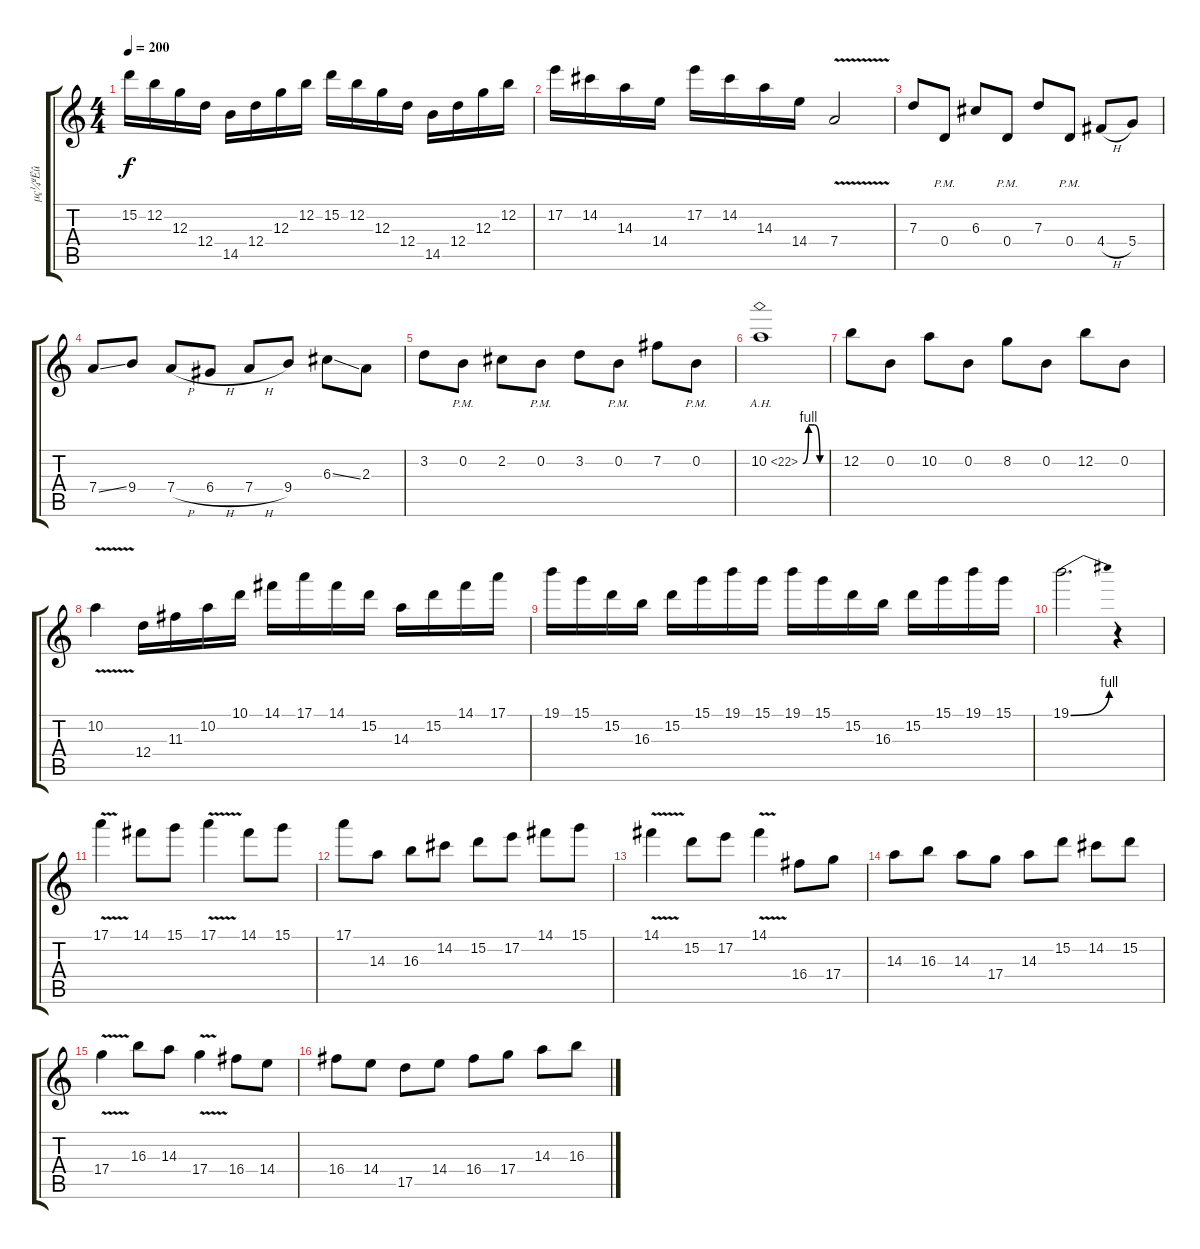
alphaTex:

\track ("µç¼ªËû" "µç¼ªËû") {instrument distortionguitar}
\staff {score tabs}
\tuning (E4 B3 G3 D3 A2 E2) {hide}
\ts (4 4)
\tempo 200
\clef g2
\ks c
15.2.16{dy f} 12.2.16 12.3.16 12.4.16 14.5.16 12.4.16 12.3.16 12.2.16 15.2.16 12.2.16 12.3.16 12.4.16 14.5.16 12.4.16 12.3.16 12.2.16 |
17.2.16 14.2.16 14.3.16 14.4.16 17.2.16 14.2.16 14.3.16 14.4.16 7.4{v}.2 |
7.3.8 0.4{pm}.8 6.3.8 0.4{pm}.8 7.3.8 0.4{pm}.8 4.4{h}.8 5.4.8 |
7.4{ss}.8 9.4.8 7.4{h}.8 6.4{h}.8 7.4{h}.8 9.4.8 6.3{ss}.8 2.3.8 |
3.2.8 0.2{pm}.8 2.2.8 0.2{pm}.8 3.2.8 0.2{pm}.8 7.2.8 0.2{pm}.8 |
10.2{be (custom 0 0 15 4 30 4 45 0 60 0) ah 12}.1 |
12.2.8 0.2.8 10.2.8 0.2.8 8.2.8 0.2.8 12.2.8 0.2.8 |
10.2{v}.4 12.4.16 11.3.16 10.2.16 10.1.16 14.1.16 17.1.16 14.1.16 15.2.16 14.3.16 15.2.16 14.1.16 17.1.16 |
19.1.16 15.1.16 15.2.16 16.3.16 15.2.16 15.1.16 19.1.16 15.1.16 19.1.16 15.1.16 15.2.16 16.3.16 15.2.16 15.1.16 19.1.16 15.1.16 |
19.1{be (bend 0 0 60 4)}.2{d} r.4 |
17.1{v}.4 14.1.8 15.1.8 17.1{v}.4 14.1.8 15.1.8 |
17.1.8 14.3.8 16.3.8 14.2.8 15.2.8 17.2.8 14.1.8 15.1.8 |
14.1{v}.4 15.2.8 17.2.8 14.1{v}.4 16.4.8 17.4.8 |
14.3.8 16.3.8 14.3.8 17.4.8 14.3.8 15.2.8 14.2.8 15.2.8 |
17.4{v}.4 16.3.8 14.3.8 17.4{v}.4 16.4.8 14.4.8 |
16.4.8 14.4.8 17.5.8 14.4.8 16.4.8 17.4.8 14.3.8 16.3.8
